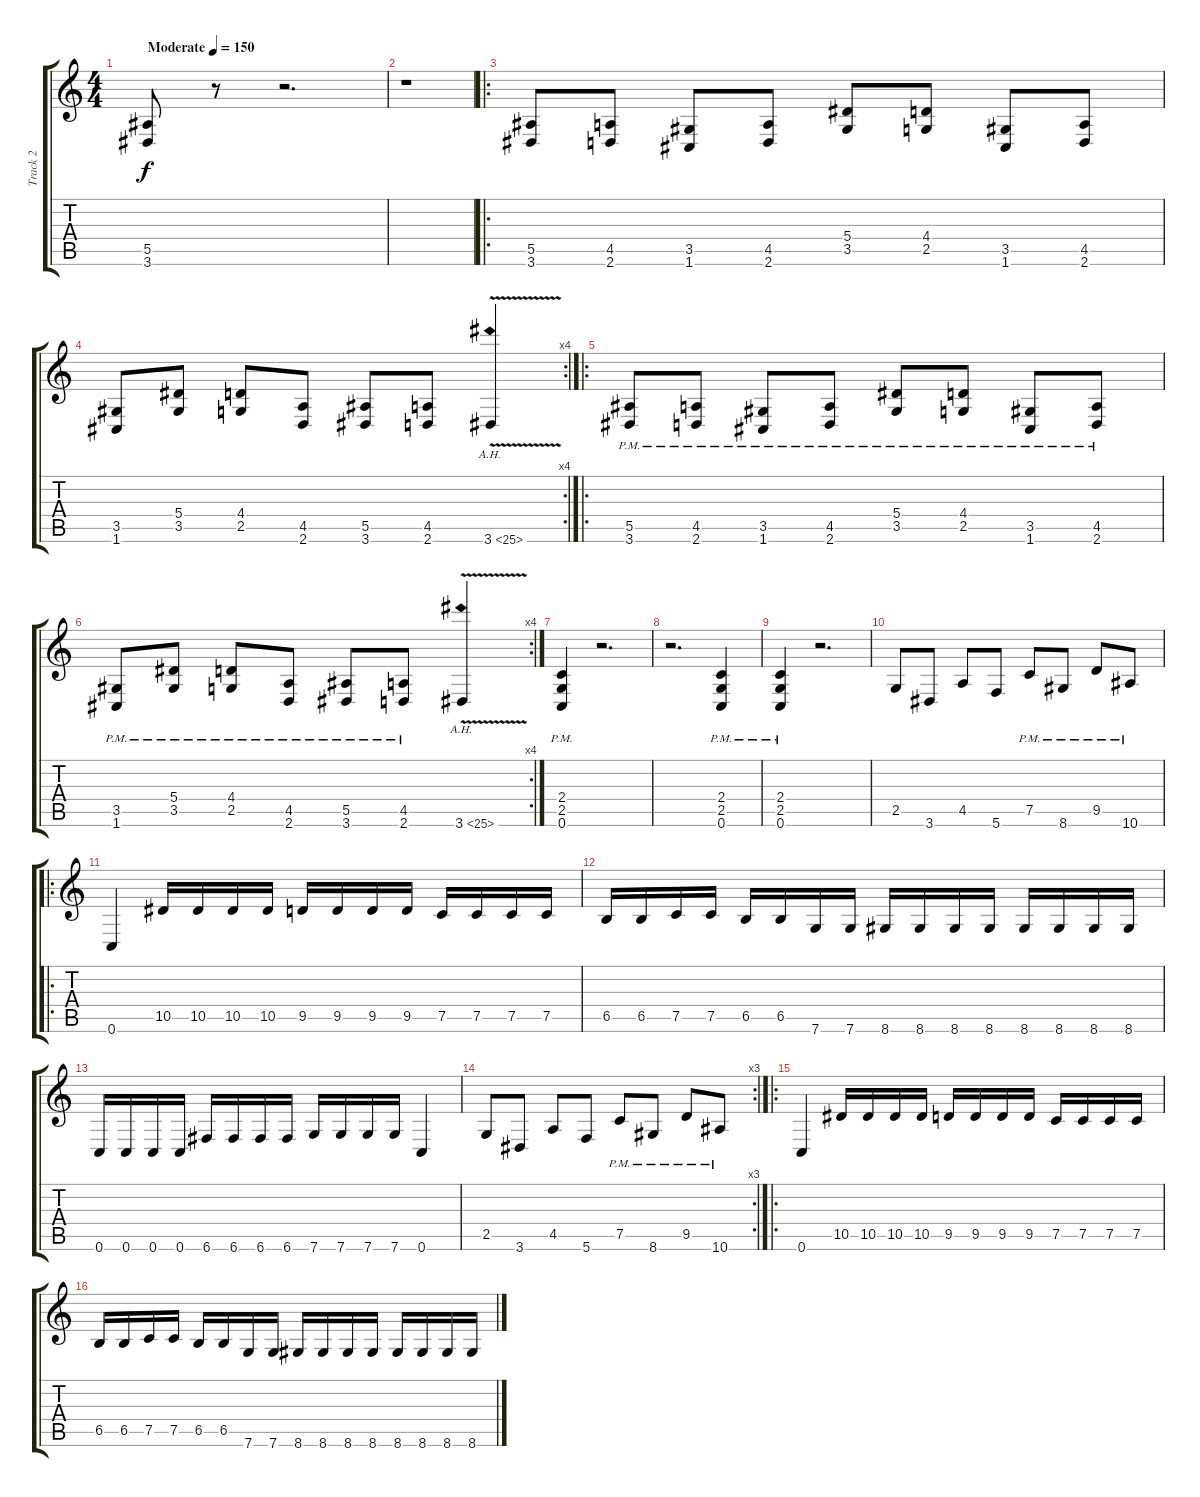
\track ("Track 2" "Track 2") {instrument distortionguitar}
\staff {score tabs}
\tuning (C4 G3 Eb3 Bb2 F2 C2) {hide}
\ts (4 4)
\tempo (150 "Moderate")
\clef g2
\ks c
(5.5 3.6).8{dy f instrument distortionguitar} r.8 r.2{d} |
r.1 |
\ro
(5.5 3.6).8 (4.5 2.6).8 (3.5 1.6).8 (4.5 2.6).8 (5.4 3.5).8 (4.4 2.5).8 (3.5 1.6).8 (4.5 2.6).8 |
\rc 4
(3.5 1.6).8 (5.4 3.5).8 (4.4 2.5).8 (4.5 2.6).8 (5.5 3.6).8 (4.5 2.6).8 3.6{ah 22 v}.4 |
\ro
(5.5{pm} 3.6{pm}).8 (4.5{pm} 2.6{pm}).8 (3.5{pm} 1.6{pm}).8 (4.5{pm} 2.6{pm}).8 (5.4{pm} 3.5{pm}).8 (4.4{pm} 2.5{pm}).8 (3.5{pm} 1.6{pm}).8 (4.5{pm} 2.6{pm}).8 |
\rc 4
(3.5{pm} 1.6{pm}).8 (5.4{pm} 3.5{pm}).8 (4.4{pm} 2.5{pm}).8 (4.5{pm} 2.6{pm}).8 (5.5{pm} 3.6{pm}).8 (4.5{pm} 2.6{pm}).8 3.6{ah 22 v}.4 |
(2.4{pm} 2.5{pm} 0.6{pm}).4 r.2{d} |
r.2{d} (2.4{pm} 2.5{pm} 0.6{pm}).4 |
(2.4{pm} 2.5{pm} 0.6{pm}).4 r.2{d} |
2.5.8 3.6.8 4.5.8 5.6.8 7.5{pm}.8 8.6{pm}.8 9.5{pm}.8 10.6{pm}.8 |
\ro
0.6.4 10.5.16 10.5.16 10.5.16 10.5.16 9.5.16 9.5.16 9.5.16 9.5.16 7.5.16 7.5.16 7.5.16 7.5.16 |
6.5.16 6.5.16 7.5.16 7.5.16 6.5.16 6.5.16 7.6.16 7.6.16 8.6.16 8.6.16 8.6.16 8.6.16 8.6.16 8.6.16 8.6.16 8.6.16 |
0.6.16 0.6.16 0.6.16 0.6.16 6.6.16 6.6.16 6.6.16 6.6.16 7.6.16 7.6.16 7.6.16 7.6.16 0.6.4 |
\rc 3
2.5.8 3.6.8 4.5.8 5.6.8 7.5{pm}.8 8.6{pm}.8 9.5{pm}.8 10.6{pm}.8 |
\ro
0.6.4 10.5.16 10.5.16 10.5.16 10.5.16 9.5.16 9.5.16 9.5.16 9.5.16 7.5.16 7.5.16 7.5.16 7.5.16 |
6.5.16 6.5.16 7.5.16 7.5.16 6.5.16 6.5.16 7.6.16 7.6.16 8.6.16 8.6.16 8.6.16 8.6.16 8.6.16 8.6.16 8.6.16 8.6.16
